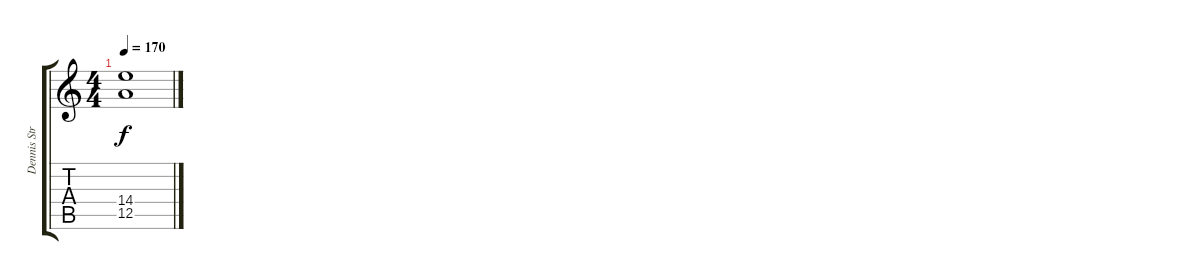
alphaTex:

\track ("Dennis Stratton" "Dennis Str") {instrument overdrivenguitar}
\staff {score tabs}
\tuning (E4 B3 G3 D3 A2 E2) {hide}
\ts (4 4)
\tempo 170
\clef g2
\ks c
(14.4{t} 12.5{t}).1{dy f}
